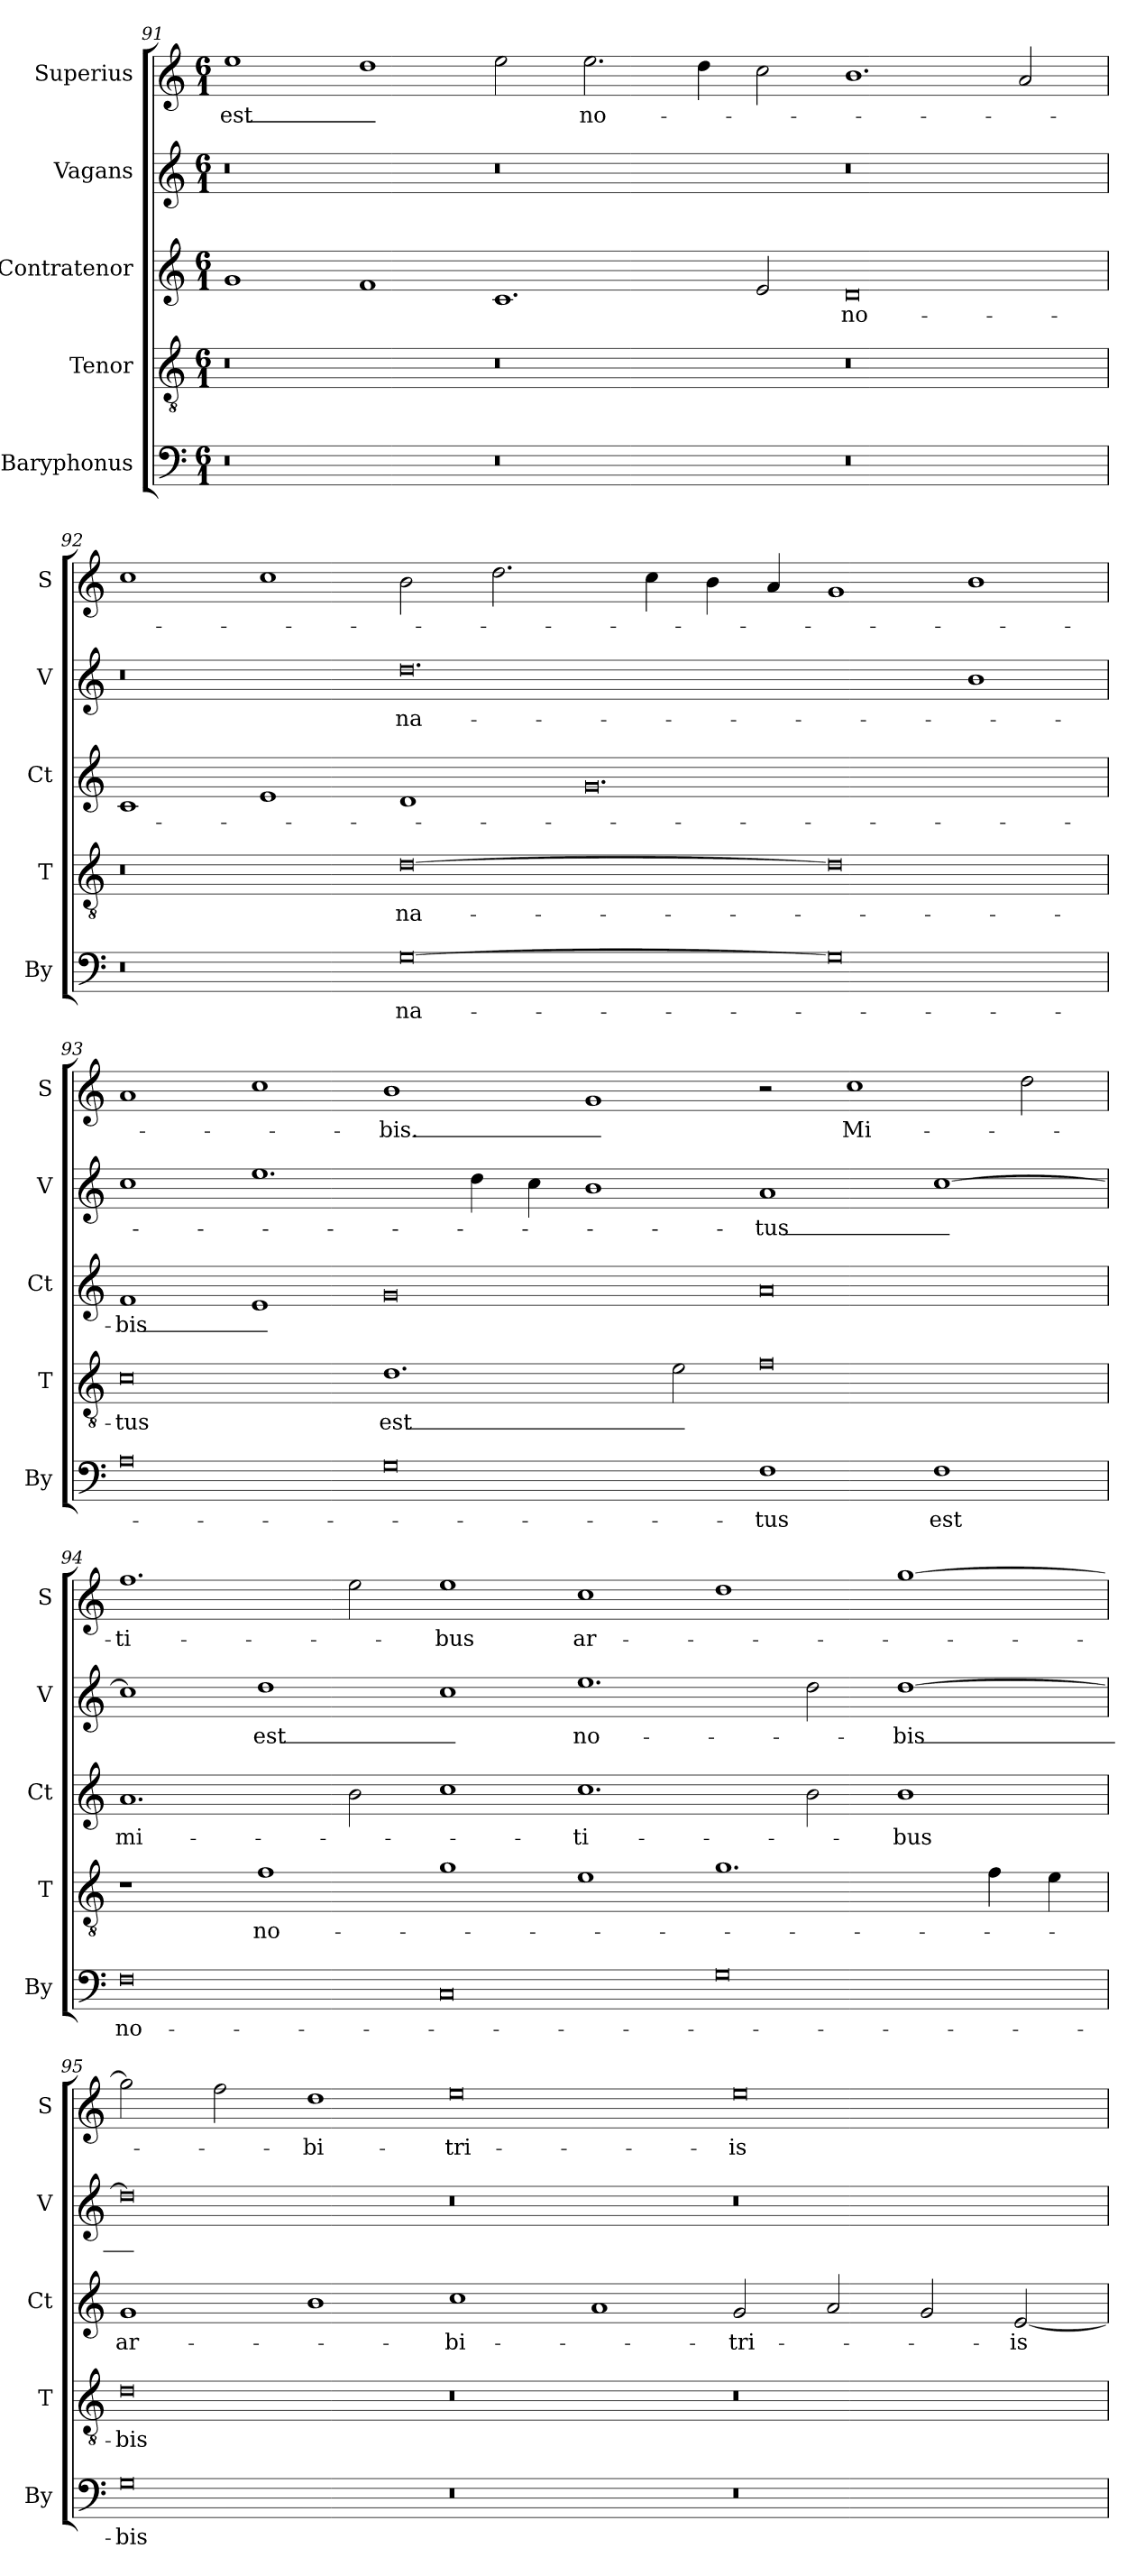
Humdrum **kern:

**kern	**text	**kern	**text	**kern	**text	**kern	**text	**kern	**text
*part5	*part5	*part4	*part4	*part3	*part3	*part2	*part2	*part1	*part1
*staff5	*staff5	*staff4	*staff4	*staff3	*staff3	*staff2	*staff2	*staff1	*staff1
*I"Baryphonus	*	*I"Tenor	*	*I"Contratenor	*	*I"Vagans	*	*I"Superius	*
*I'By	*	*I'T	*	*I'Ct	*	*I'V	*	*I'S	*
*clefF4	*	*clefGv2	*	*clefG2	*	*clefG2	*	*clefG2	*
*k[]	*	*k[]	*	*k[]	*	*k[]	*	*k[]	*
*M6/1	*	*M6/1	*	*M6/1	*	*M6/1	*	*M6/1	*
=91	=91	=91	=91	=91	=91	=91	=91	=91	=91
0r	.	0r	.	1g	_	0r	.	1ee	est_
.	.	.	.	1f	_	.	.	1dd	_
0r	.	0r	.	1.c	_	0r	.	2ee\	_
.	.	.	.	.	.	.	.	2.ee\	no-
.	.	.	.	.	.	.	.	4dd\	.
.	.	.	.	2e/	_	.	.	2cc\	.
0r	.	0r	.	0d	no-	0r	.	1.b	.
.	.	.	.	.	.	.	.	2a/	.
=92	=92	=92	=92	=92	=92	=92	=92	=92	=92
0r	.	0r	.	1c	.	0r	.	1cc	.
.	.	.	.	1e	.	.	.	1cc	.
[0G	na-	[0d	na-	1d	.	0.dd	na-	2b\	.
.	.	.	.	.	.	.	.	2.dd\	.
.	.	.	.	0.g	.	.	.	.	.
.	.	.	.	.	.	.	.	4cc\	.
.	.	.	.	.	.	.	.	4b\	.
.	.	.	.	.	.	.	.	4a/	.
0G]	.	0d]	.	.	.	.	.	1g	.
.	.	.	.	.	.	1b	.	1b	.
=93	=93	=93	=93	=93	=93	=93	=93	=93	=93
0A	.	0c	-tus	1f	-bis_	1cc	.	1a	.
.	.	.	.	1e	_	1.ee	.	1cc	.
0G	.	1.d	est_	0g	_	.	.	1b	-bis._
.	.	.	.	.	.	4dd\	.	.	.
.	.	.	.	.	.	4cc\	.	.	.
.	.	.	.	.	.	1b	.	1g	_
.	.	2e\	_	.	.	.	.	.	.
1F	-tus	0f	_	0a	_	1a	-tus_	2r	.
.	.	.	.	.	.	.	.	1cc	Mi-
1F	est	.	.	.	.	[1cc	_	.	.
.	.	.	.	.	.	.	.	2dd\	.
=94	=94	=94	=94	=94	=94	=94	=94	=94	=94
0F	no-	1r	.	1.a	mi-	1cc]	_	1.ff	-ti-
.	.	1f	no-	.	.	1dd	est_	.	.
.	.	.	.	2b\	.	.	.	2ee\	.
0C	.	1g	.	1cc	.	1cc	_	1ee	-bus
.	.	1e	.	1.cc	-ti-	1.ee	no-	1cc	ar-
0G	.	1.g	.	.	.	.	.	1dd	.
.	.	.	.	2b\	.	2dd\	.	.	.
.	.	.	.	1b	-bus	[1dd	-bis_	[1gg	.
.	.	4f\	.	.	.	.	.	.	.
.	.	4e\	.	.	.	.	.	.	.
=95	=95	=95	=95	=95	=95	=95	=95	=95	=95
0G	-bis	0d	-bis	1g	ar-	0dd]	_	2gg\]	.
.	.	.	.	.	.	.	.	2ff\	.
.	.	.	.	1b	.	.	.	1dd	-bi-
0r	.	0r	.	1cc	-bi-	0r	.	0ee	-tri-
.	.	.	.	1a	.	.	.	.	.
0r	.	0r	.	2g/	-tri-	0r	.	0ee	-is
.	.	.	.	2a/	.	.	.	.	.
.	.	.	.	2g/	.	.	.	.	.
.	.	.	.	[2e/	-is_	.	.	.	.
=	=	=	=	=	=	=	=	=	=
*-	*-	*-	*-	*-	*-	*-	*-	*-	*-
